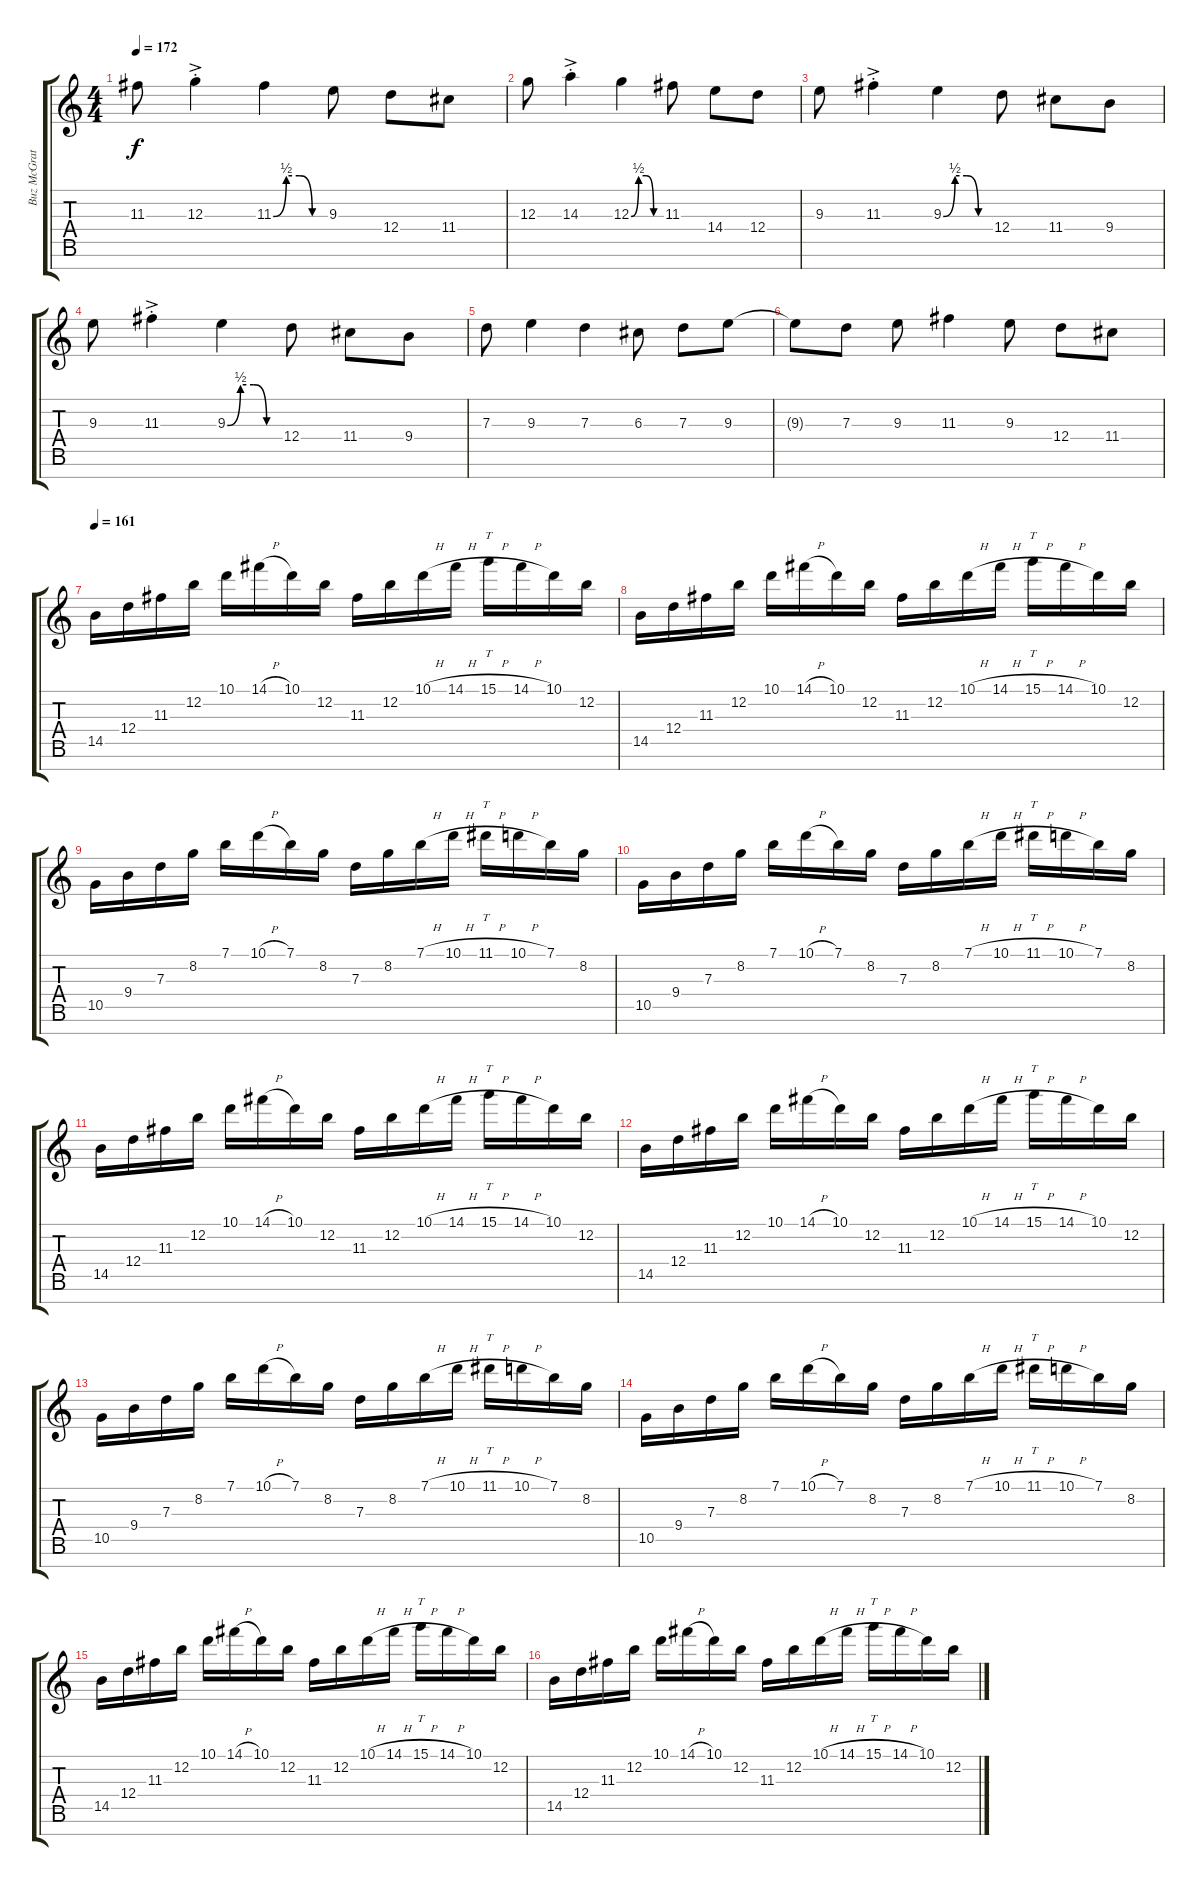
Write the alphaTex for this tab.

\track ("Buz McGrath" "Buz McGrat") {instrument distortionguitar}
\staff {score tabs}
\tuning (E4 B3 G3 D3 A2 E2 B1) {hide}
\ts (4 4)
\tempo 172
\clef g2
\ks c
11.3.8{dy f} 12.3{ac st}.4 11.3{be (custom 0 0 15 2 30 2 45 0 60 0)}.4 9.3.8 12.4.8 11.4.8 |
12.3.8 14.3{ac st}.4 12.3{be (custom 0 0 15 2 30 2 45 0 60 0)}.4 11.3.8 14.4.8 12.4.8 |
9.3.8 11.3{ac st}.4 9.3{be (custom 0 0 15 2 30 2 45 0 60 0)}.4 12.4.8 11.4.8 9.4.8 |
9.3.8 11.3{ac st}.4 9.3{be (custom 0 0 15 2 30 2 45 0 60 0)}.4 12.4.8 11.4.8 9.4.8 |
7.3.8 9.3.4 7.3.4 6.3.8 7.3.8 9.3.8 |
9.3{t}.8 7.3.8 9.3.8 11.3.4 9.3.8 12.4.8 11.4.8 |
\tempo 161
14.5.16 12.4.16 11.3.16 12.2.16 10.1.16 14.1{h}.16 10.1.16 12.2.16 11.3.16 12.2.16 10.1{h}.16 14.1{h}.16 15.1{h}.16{tt} 14.1{h}.16 10.1.16 12.2.16 |
14.5.16 12.4.16 11.3.16 12.2.16 10.1.16 14.1{h}.16 10.1.16 12.2.16 11.3.16 12.2.16 10.1{h}.16 14.1{h}.16 15.1{h}.16{tt} 14.1{h}.16 10.1.16 12.2.16 |
10.5.16 9.4.16 7.3.16 8.2.16 7.1.16 10.1{h}.16 7.1.16 8.2.16 7.3.16 8.2.16 7.1{h}.16 10.1{h}.16 11.1{h}.16{tt} 10.1{h}.16 7.1.16 8.2.16 |
10.5.16 9.4.16 7.3.16 8.2.16 7.1.16 10.1{h}.16 7.1.16 8.2.16 7.3.16 8.2.16 7.1{h}.16 10.1{h}.16 11.1{h}.16{tt} 10.1{h}.16 7.1.16 8.2.16 |
14.5.16 12.4.16 11.3.16 12.2.16 10.1.16 14.1{h}.16 10.1.16 12.2.16 11.3.16 12.2.16 10.1{h}.16 14.1{h}.16 15.1{h}.16{tt} 14.1{h}.16 10.1.16 12.2.16 |
14.5.16 12.4.16 11.3.16 12.2.16 10.1.16 14.1{h}.16 10.1.16 12.2.16 11.3.16 12.2.16 10.1{h}.16 14.1{h}.16 15.1{h}.16{tt} 14.1{h}.16 10.1.16 12.2.16 |
10.5.16 9.4.16 7.3.16 8.2.16 7.1.16 10.1{h}.16 7.1.16 8.2.16 7.3.16 8.2.16 7.1{h}.16 10.1{h}.16 11.1{h}.16{tt} 10.1{h}.16 7.1.16 8.2.16 |
10.5.16 9.4.16 7.3.16 8.2.16 7.1.16 10.1{h}.16 7.1.16 8.2.16 7.3.16 8.2.16 7.1{h}.16 10.1{h}.16 11.1{h}.16{tt} 10.1{h}.16 7.1.16 8.2.16 |
14.5.16 12.4.16 11.3.16 12.2.16 10.1.16 14.1{h}.16 10.1.16 12.2.16 11.3.16 12.2.16 10.1{h}.16 14.1{h}.16 15.1{h}.16{tt} 14.1{h}.16 10.1.16 12.2.16 |
14.5.16 12.4.16 11.3.16 12.2.16 10.1.16 14.1{h}.16 10.1.16 12.2.16 11.3.16 12.2.16 10.1{h}.16 14.1{h}.16 15.1{h}.16{tt} 14.1{h}.16 10.1.16 12.2.16
